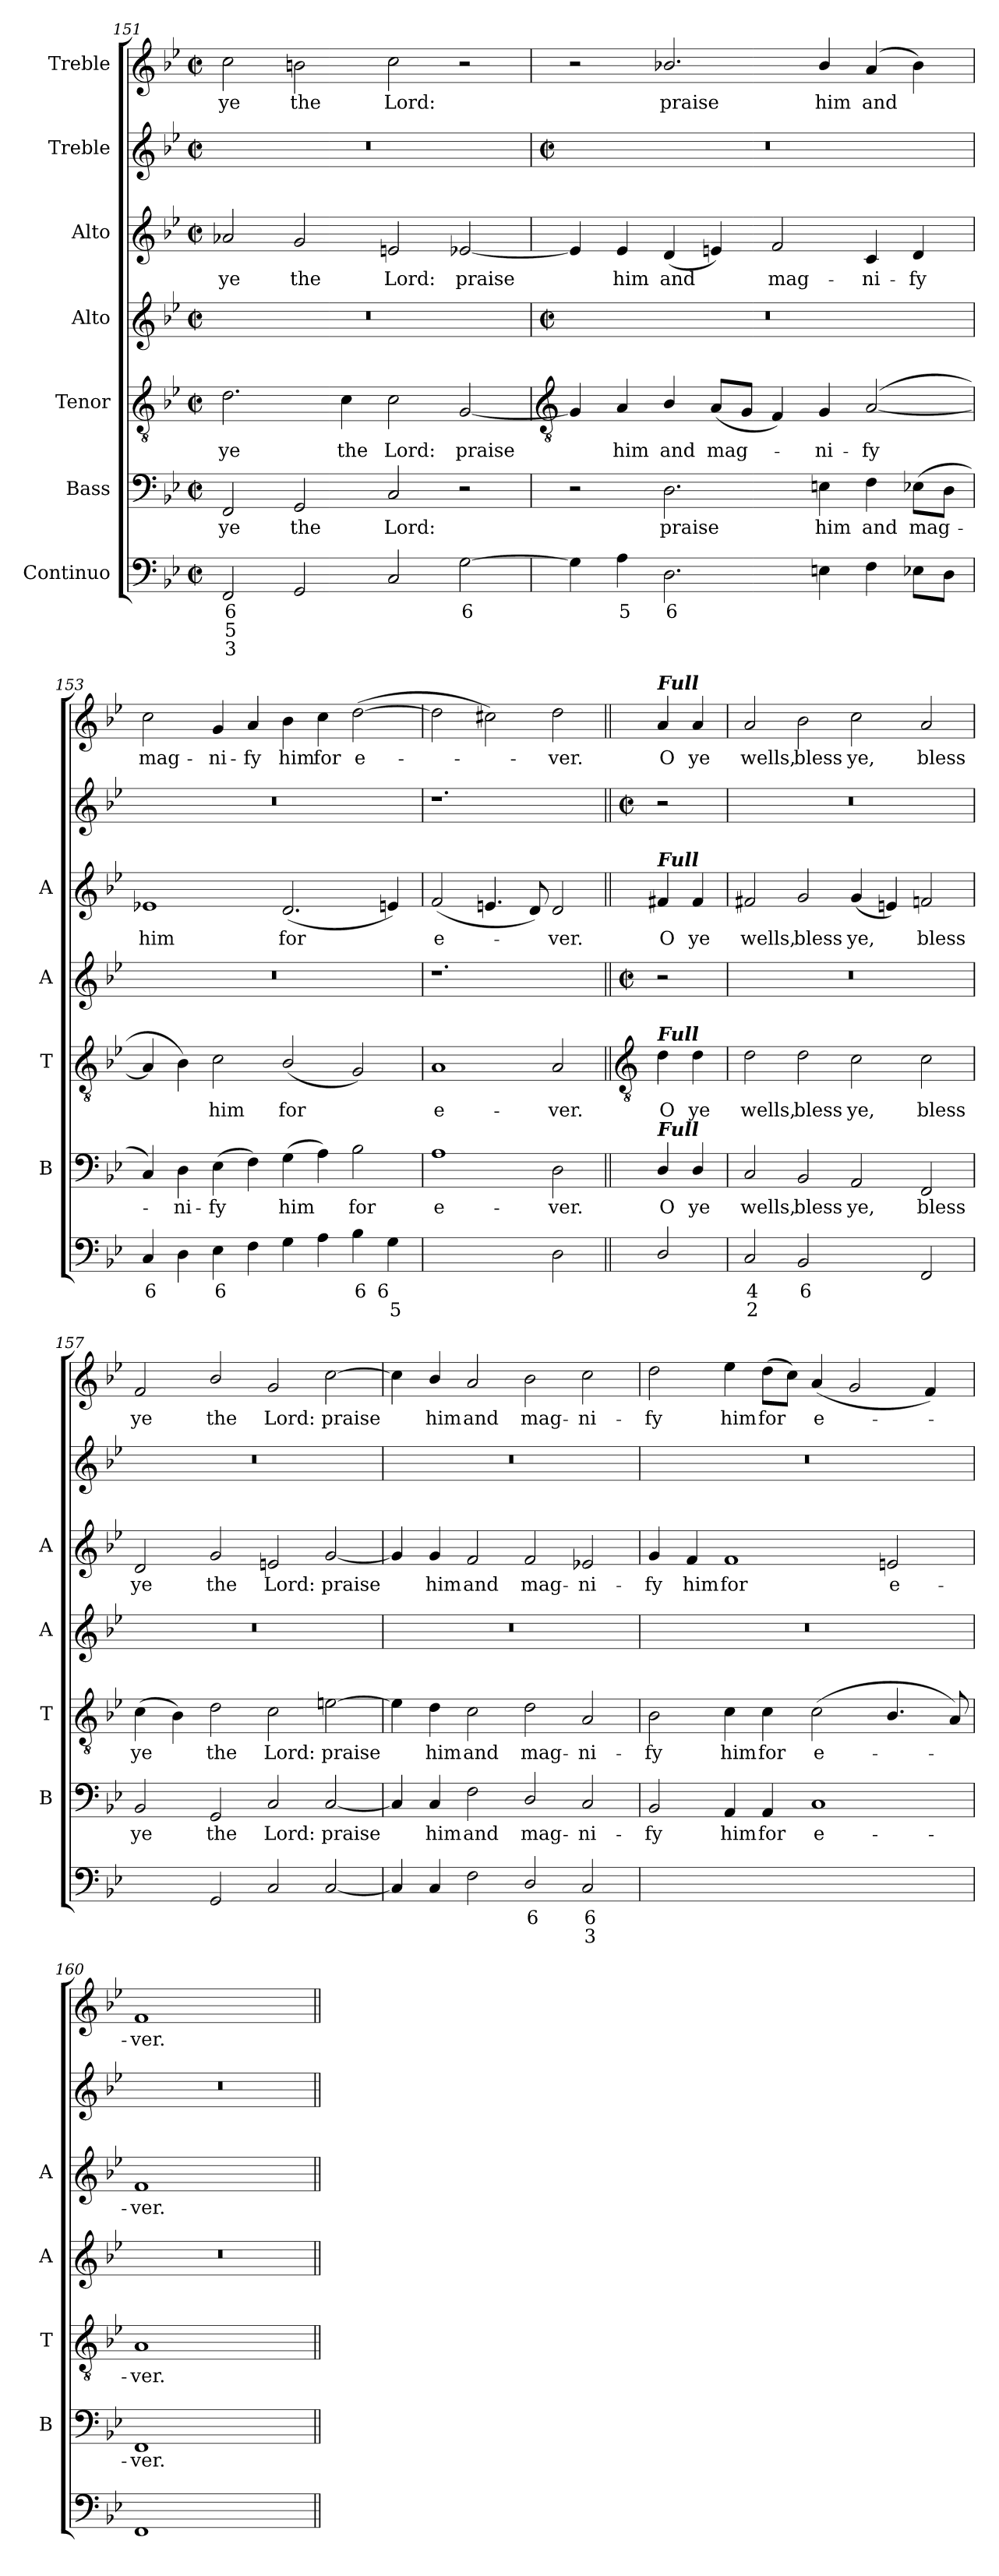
**kern	**text	**text	**text	**kern	**text	**kern	**text	**kern	**kern	**text	**kern	**kern	**text
*part7	*part7	*part7	*part7	*part6	*part6	*part5	*part5	*part4	*part3	*part3	*part2	*part1	*part1
*staff7	*staff7	*staff7	*staff7	*staff6	*staff6	*staff5	*staff5	*staff4	*staff3	*staff3	*staff2	*staff1	*staff1
*I"Continuo	*	*	*	*I"Bass	*	*I"Tenor	*	*I"Alto	*I"Alto	*	*I"Treble	*I"Treble	*
*	*	*	*	*I'B	*	*I'T	*	*I'A	*I'A	*	*	*	*
*clefF4	*	*	*	*clefF4	*	*clefGv2	*	*clefG2	*clefG2	*	*clefG2	*clefG2	*
*k[b-e-]	*	*	*	*k[b-e-]	*	*k[b-e-]	*	*k[b-e-]	*k[b-e-]	*	*k[b-e-]	*k[b-e-]	*
*B-:	*	*	*	*B-:	*	*B-:	*	*B-:	*B-:	*	*B-:	*B-:	*
*M4/2	*	*	*	*M4/2	*	*M4/2	*	*M4/2	*M4/2	*	*M4/2	*M4/2	*
*met(c|)	*	*	*	*met(c|)	*	*met(c|)	*	*met(c|)	*met(c|)	*	*met(c|)	*met(c|)	*
=151	=151	=151	=151	=151	=151	=151	=151	=151	=151	=151	=151	=151	=151
!	!LO:LY:b	!LO:LY:b	!LO:LY:b	!	!LO:LY:b	!	!LO:LY:b	!	!	!LO:LY:b	!	!	!LO:LY:b
2FF	6	5	3	2FF	ye	2.d	ye	0r	2a-X	ye	0r	2cc	ye
!	!	!	!	!	!LO:LY:b	!	!	!	!	!LO:LY:b	!	!	!LO:LY:b
2GG	.	.	.	2GG	the	.	.	.	2g	the	.	2bn	the
!	!	!	!	!	!	!	!LO:LY:b	!	!	!	!	!	!
.	.	.	.	.	.	4c	the	.	.	.	.	.	.
!	!	!	!	!	!LO:LY:b	!	!LO:LY:b	!	!	!LO:LY:b	!	!	!LO:LY:b
2C	.	.	.	2C	Lord:	2c	Lord:	.	2en	Lord:	.	2cc	Lord:
!	!LO:LY:b	!	!	!	!	!	!LO:LY:b	!	!	!LO:LY:b	!	!	!
[2G	6	.	.	2r	.	[2G	praise	.	[2e-X	praise	.	2r	.
!!LO:LB:g=z
=152	=152	=152	=152	=152	=152	=152	=152	=152	=152	=152	=152	=152	=152
*	*	*	*	*	*	*clefGv2	*	*	*	*	*	*	*
*	*	*	*	*	*	*	*	*M4/2	*	*	*M4/2	*	*
*	*	*	*	*	*	*	*	*met(c|)	*	*	*met(c|)	*	*
4G]	.	.	.	2r	.	4G]	.	0r	4e-]	.	0r	2r	.
!	!LO:LY:b	!	!	!	!	!	!LO:LY:b	!	!	!LO:LY:b	!	!	!
4A	5	.	.	.	.	4A	him	.	4e-	him	.	.	.
!	!LO:LY:b	!	!	!	!LO:LY:b	!	!LO:LY:b	!	!	!LO:LY:b	!	!	!LO:LY:b
2.D	6	.	.	2.D	praise	4B-/	and	.	(<4d	and	.	2.b-X/	praise
!	!	!	!	!	!	!	!LO:LY:b	!	!	!	!	!	!
.	.	.	.	.	.	(<8AL	mag-	.	4en)	.	.	.	.
.	.	.	.	.	.	8GJ	.	.	.	.	.	.	.
!	!	!	!	!	!	!	!	!	!	!LO:LY:b	!	!	!
.	.	.	.	.	.	4F)	.	.	2f	mag-	.	.	.
!	!	!	!	!	!LO:LY:b	!	!LO:LY:b	!	!	!	!	!	!LO:LY:b
4En	.	.	.	4En	him	4G	ni-	.	.	.	.	4b-/	him
!	!	!	!	!	!LO:LY:b	!	!LO:LY:b	!	!	!LO:LY:b	!	!	!LO:LY:b
4F	.	.	.	4F	and	(<[2A	-fy	.	4c	-ni-	.	(<4a	and
!	!	!	!	!	!LO:LY:b	!	!	!	!	!LO:LY:b	!	!	!
8E-XL	.	.	.	(>8E-XL	mag-	.	.	.	4d	-fy	.	4b-)	.
8DJ	.	.	.	8DJ	.	.	.	.	.	.	.	.	.
=153	=153	=153	=153	=153	=153	=153	=153	=153	=153	=153	=153	=153	=153
!	!LO:LY:b	!	!	!	!	!	!	!	!	!LO:LY:b	!	!	!LO:LY:b
4C	6	.	.	4C)	.	4A]	.	0r	1e-X	him	0r	2cc	mag-
!	!	!	!	!	!LO:LY:b	!	!	!	!	!	!	!	!
4D	.	.	.	4D	ni-	4B-)	.	.	.	.	.	.	.
!	!LO:LY:b	!	!	!	!LO:LY:b	!	!LO:LY:b	!	!	!	!	!	!LO:LY:b
4E-	6	.	.	(>4E-	-fy	2c	him	.	.	.	.	4g	-ni-
!	!	!	!	!	!	!	!	!	!	!	!	!	!LO:LY:b
4F	.	.	.	4F)	.	.	.	.	.	.	.	4a	-fy
!	!	!	!	!	!LO:LY:b	!	!LO:LY:b	!	!	!LO:LY:b	!	!	!LO:LY:b
4G	.	.	.	(>4G	him	(<2B-/	for	.	(<2.d	for	.	4b-	him
!	!	!	!	!	!	!	!	!	!	!	!	!	!LO:LY:b
4A	.	.	.	4A)	.	.	.	.	.	.	.	4cc	for
!	!LO:LY:b	!	!	!	!LO:LY:b	!	!	!	!	!	!	!	!LO:LY:b
4B-	6	.	.	2B-	for	2G)	.	.	.	.	.	(>[2dd	e-
!	!LO:LY:b	!LO:LY:b	!	!	!	!	!	!	!	!	!	!	!
4G	6	5	.	.	.	.	.	.	4en)	.	.	.	.
=154	=154	=154	=154	=154	=154	=154	=154	=154	=154	=154	=154	=154	=154
!	!LO:LY:b	!LO:LY:b	!	!	!LO:LY:b	!	!LO:LY:b	!	!	!LO:LY:b	!	!	!
[2Ayy	6	4	.	1A	e-	1A	e-	1.r	(<2f	e-	1.r	2dd]	.
!	!LO:LY:b	!LO:LY:b	!	!	!	!	!	!	!	!	!	!	!
2Ayy]	5	3	.	.	.	.	.	.	4.en	.	.	2cc#X)	.
.	.	.	.	.	.	.	.	.	8d)	.	.	.	.
!	!	!	!	!	!LO:LY:b	!	!LO:LY:b	!	!	!LO:LY:b	!	!	!LO:LY:b
2D	.	.	.	2D	-ver.	2A	-ver.	.	2d	ver.	.	2dd	ver.
!!LO:LB:g=z
=155||	=155||	=155||	=155||	=155||	=155||	=155||	=155||	=155||	=155||	=155||	=155||	=155||	=155||
*	*	*	*	*	*	*clefGv2	*	*	*	*	*	*	*
*	*	*	*	*	*	*	*	*M4/2	*	*	*M4/2	*	*
*	*	*	*	*	*	*	*	*met(c|)	*	*	*met(c|)	*	*
!	!	!	!	!	!	!	!	!	!	!	!	!LO:TX:a:Bi:t=Full	!
!	!	!	!	!	!	!	!	!	!LO:TX:a:Bi:t=Full	!	!	!	!
!	!	!	!	!	!	!LO:TX:a:Bi:t=Full	!	!	!	!	!	!	!
!	!	!	!	!LO:TX:a:Bi:t=Full	!	!	!	!	!	!	!	!	!
!	!	!	!	!	!LO:LY:b	!	!LO:LY:b	!	!	!LO:LY:b	!	!	!LO:LY:b
2D/	.	.	.	4D/	O	4d	O	2r	4f#X	O	2r	4a	O
!	!	!	!	!	!LO:LY:b	!	!LO:LY:b	!	!	!LO:LY:b	!	!	!LO:LY:b
.	.	.	.	4D/	ye	4d	ye	.	4f#	ye	.	4a	ye
=156	=156	=156	=156	=156	=156	=156	=156	=156	=156	=156	=156	=156	=156
!	!LO:LY:b	!LO:LY:b	!	!	!LO:LY:b	!	!LO:LY:b	!	!	!LO:LY:b	!	!	!LO:LY:b
2C	4	2	.	2C	wells,	2d	wells,	0r	2f#X	wells,	0r	2a	wells,
!	!LO:LY:b	!	!	!	!LO:LY:b	!	!LO:LY:b	!	!	!LO:LY:b	!	!	!LO:LY:b
2BB-	6	.	.	2BB-	bless	2d	bless	.	2g	bless	.	2b-	bless
!	!LO:LY:b	!	!	!	!LO:LY:b	!	!LO:LY:b	!	!	!LO:LY:b	!	!	!LO:LY:b
[4AAyy	7	.	.	2AA	ye,	2c	ye,	.	(<4g	ye,	.	2cc	ye,
!	!LO:LY:b	!	!	!	!	!	!	!	!	!	!	!	!
4AAyy]	5	.	.	.	.	.	.	.	4en)	.	.	.	.
!	!	!	!	!	!LO:LY:b	!	!LO:LY:b	!	!	!LO:LY:b	!	!	!LO:LY:b
2FF	.	.	.	2FF	bless	2c	bless	.	2fn	bless	.	2a	bless
=157	=157	=157	=157	=157	=157	=157	=157	=157	=157	=157	=157	=157	=157
!	!LO:LY:b	!	!	!	!LO:LY:b	!	!LO:LY:b	!	!	!LO:LY:b	!	!	!LO:LY:b
[4BB-yy	9	.	.	2BB-	ye	(>4c	ye	0r	2d	ye	0r	2f	ye
!	!LO:LY:b	!	!	!	!	!	!	!	!	!	!	!	!
4BB-yy]	8	.	.	.	.	4B-)	.	.	.	.	.	.	.
!	!	!	!	!	!LO:LY:b	!	!LO:LY:b	!	!	!LO:LY:b	!	!	!LO:LY:b
2GG	.	.	.	2GG	the	2d	the	.	2g	the	.	2b-/	the
!	!	!	!	!	!LO:LY:b	!	!LO:LY:b	!	!	!LO:LY:b	!	!	!LO:LY:b
2C	.	.	.	2C	Lord:	2c	Lord:	.	2en	Lord:	.	2g	Lord:
!	!	!	!	!	!LO:LY:b	!	!LO:LY:b	!	!	!LO:LY:b	!	!	!LO:LY:b
[2C	.	.	.	[2C	praise	[2en	praise	.	[2g	praise	.	[2cc	praise
=158	=158	=158	=158	=158	=158	=158	=158	=158	=158	=158	=158	=158	=158
4C]	.	.	.	4C]	.	4e]	.	0r	4g]	.	0r	4cc]	.
!	!	!	!	!	!LO:LY:b	!	!LO:LY:b	!	!	!LO:LY:b	!	!	!LO:LY:b
4C	.	.	.	4C	him	4d	him	.	4g	him	.	4b-/	him
!	!	!	!	!	!LO:LY:b	!	!LO:LY:b	!	!	!LO:LY:b	!	!	!LO:LY:b
2F	.	.	.	2F	and	2c	and	.	2f	and	.	2a	and
!	!LO:LY:b	!	!	!	!LO:LY:b	!	!LO:LY:b	!	!	!LO:LY:b	!	!	!LO:LY:b
2D/	6	.	.	2D/	mag-	2d	mag-	.	2f	mag-	.	2b-	mag-
!	!LO:LY:b	!LO:LY:b	!	!	!LO:LY:b	!	!LO:LY:b	!	!	!LO:LY:b	!	!	!LO:LY:b
2C	6	3	.	2C	-ni-	2A	-ni-	.	2e-X	-ni-	.	2cc	-ni-
=159	=159	=159	=159	=159	=159	=159	=159	=159	=159	=159	=159	=159	=159
!	!LO:LY:b	!	!	!	!LO:LY:b	!	!LO:LY:b	!	!	!LO:LY:b	!	!	!LO:LY:b
[4BB-yy	6	.	.	2BB-	-fy	2B-	-fy	0r	4g	-fy	0r	2dd	-fy
!	!LO:LY:b	!	!	!	!	!	!	!	!	!LO:LY:b	!	!	!
4BB-yy]	5	.	.	.	.	.	.	.	4f	him	.	.	.
!	!LO:LY:b	!LO:LY:b	!	!	!LO:LY:b	!	!LO:LY:b	!	!	!LO:LY:b	!	!	!LO:LY:b
[4AAyy	5	6	.	4AA	him	4c	him	.	1f	for	.	4ee-	him
!	!LO:LY:b	!	!	!	!LO:LY:b	!	!LO:LY:b	!	!	!	!	!	!LO:LY:b
4AAyy]	3	.	.	4AA	for	4c	for	.	.	.	.	(>8ddL	for
.	.	.	.	.	.	.	.	.	.	.	.	8ccJ)	.
!	!LO:LY:b	!LO:LY:b	!	!	!LO:LY:b	!	!LO:LY:b	!	!	!	!	!	!LO:LY:b
[2Cyy	6	4	.	1C	e-	(<2c	e-	.	.	.	.	(<4a	e-
.	.	.	.	.	.	.	.	.	.	.	.	2g	.
!	!LO:LY:b	!LO:LY:b	!LO:LY:b	!	!	!	!	!	!	!LO:LY:b	!	!	!
2Cyy]	5	3	7	.	.	4.B-/	.	.	2en	e-	.	.	.
.	.	.	.	.	.	.	.	.	.	.	.	4f)	.
.	.	.	.	.	.	8A)	.	.	.	.	.	.	.
=160	=160	=160	=160	=160	=160	=160	=160	=160	=160	=160	=160	=160	=160
!	!	!	!	!	!LO:LY:b	!	!LO:LY:b	!	!	!LO:LY:b	!	!	!LO:LY:b
1FF	.	.	.	1FF	-ver.	1A	ver.	0r	1f	-ver.	0r	1f	ver.
1ryy	.	.	.	1ryy	.	1ryy	.	.	1ryy	.	.	1ryy	.
=||	=||	=||	=||	=||	=||	=||	=||	=||	=||	=||	=||	=||	=||
*-	*-	*-	*-	*-	*-	*-	*-	*-	*-	*-	*-	*-	*-
